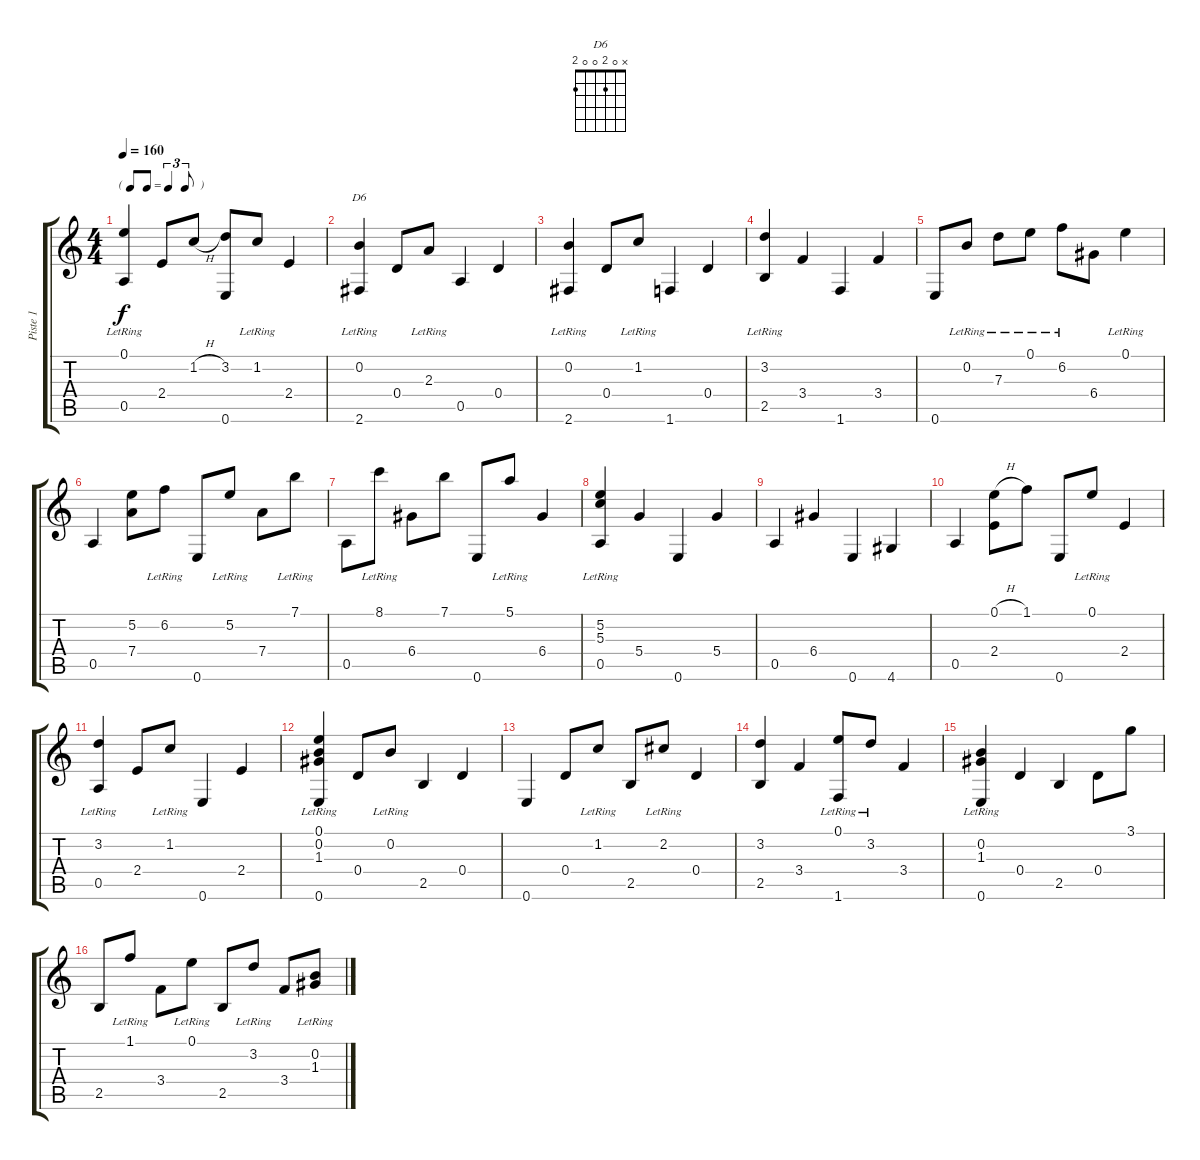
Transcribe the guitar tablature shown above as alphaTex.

\track ("Piste 1" "Piste 1") {instrument acousticguitarnylon}
\staff {score tabs}
\tuning (E4 B3 G3 D3 A2 E2) {hide}
\chord ("D6" x 0 2 0 0 2)
\ts (4 4)
\tf triplet8th
\tempo 160
\clef g2
\ks c
(0.1{lr} 0.5).4{dy f} 2.4.8 1.2{h}.8 (3.2 0.6).8 1.2{lr}.8 2.4.4 |
(0.2{lr} 2.6).4{ch "D6"} 0.4.8 2.3{lr}.8 0.5.4 0.4.4 |
(0.2{lr} 2.6).4 0.4.8 1.2{lr}.8 1.6.4 0.4.4 |
(3.2{lr} 2.5).4 3.4.4 1.6.4 3.4.4 |
0.6.8 0.2{lr}.8 7.3{lr}.8 0.1{lr}.8 6.2{lr}.8 6.4.8 0.1{lr}.4 |
0.5.4 (5.2 7.4).8 6.2{lr}.8 0.6.8 5.2{lr}.8 7.4.8 7.1{lr}.8 |
0.5.8 8.1{lr}.8 6.4.8 7.1.8 0.6.8 5.1{lr}.8 6.4.4 |
(5.2{lr} 5.3{lr} 0.5).4 5.4.4 0.6.4 5.4.4 |
0.5.4 6.4.4 0.6.4 4.6.4 |
0.5.4 (0.1{h} 2.4).8 1.1.8 0.6.8 0.1{lr}.8 2.4.4 |
(3.2{lr} 0.5).4 2.4.8 1.2{lr}.8 0.6.4 2.4.4 |
(0.1{lr} 0.2{lr} 1.3{lr} 0.6).4 0.4.8 0.2{lr}.8 2.5.4 0.4.4 |
0.6.4 0.4.8 1.2{lr}.8 2.5.8 2.2{lr}.8 0.4.4 |
(3.2 2.5).4 3.4.4 (0.1{lr} 1.6).8 3.2{lr}.8 3.4.4 |
(0.2{lr} 1.3{lr} 0.6).4 0.4.4 2.5.4 0.4.8 3.1.8 |
2.5.8 1.1{lr}.8 3.4.8 0.1{lr}.8 2.5.8 3.2{lr}.8 3.4.8 (0.2{lr} 1.3{lr}).8
